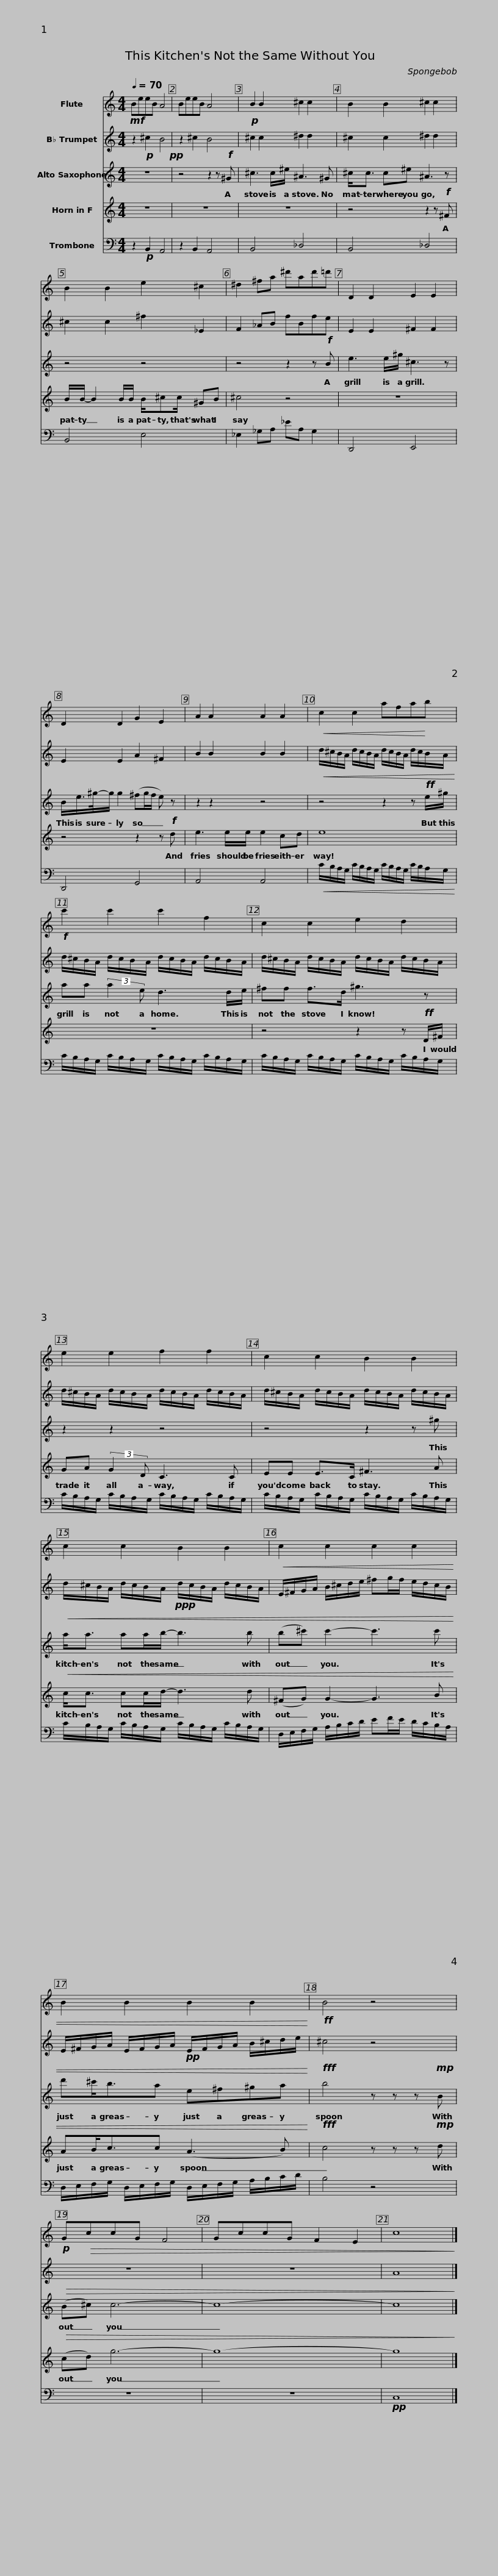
X:1
%%score 1 2 3 4 5
L:1/8
Q:1/4=70
M:4/4
I:linebreak $
K:C
V:1 treble
V:2 treble transpose=-2
V:3 treble transpose=-9
V:4 treble transpose=-7
V:5 bass
V:1
!mf! BeeB A4 | BeeB A4 |!p! B2 B2 ^c2 c2 | B2 B2 ^c2 c2 |$ B2 B2 e2 ^c2 | %5
 ^d2 ^fa ^d'ad'=d' | D2 D2 E2 E2 |$ D2 D2 G2 E2 | A2 A2 A2 A2 |!<(! c2 c2 afa!<)!b |$ %10
!f! c'2 c'2 c'2 f2 | c2 c2 e2 d2 |$ e2 e2 f2 f2 | c2 c2 B2 B2 |$ c2 c2 B2 B2 | %15
!<(! c2 c2 c2 c2 |$ B2 B2 B2 B2!<)! |!ff! B4 z4 |!p! G!>(!ccG F4 | GccG F2 E2 | %20
 c8!>)! |] %21
V:2
 z2!p! ^c2 B4!pp! | z2 ^c2 B4 | ^c2 c2 ^d2 d2 | ^c2 c2 ^d2 d2 |$ ^c2 c2 ^f2 _E2 | %5
 F2 _AB fBfe | E2 E2 ^F2 F2 |$ E2 E2 A2 ^F2 | B2 B2 B2 B2 |!<(! d/^c/B/A/ d/c/B/A/ d/c/B/A/ d/c/B/A/!<)! |$ %10
 d/^c/B/A/ d/c/B/A/ d/c/B/A/ d/c/B/A/ | d/^c/B/A/ d/c/B/A/ d/c/B/A/ d/c/B/A/ |$ d/^c/B/A/ d/c/B/A/ d/c/B/A/ d/c/B/A/ | d/^c/B/A/ d/c/B/A/ d/c/B/A/ d/c/B/A/ |$ d/^c/B/A/ d/c/B/A/!ppp! d/c/B/A/ d/c/B/A/ | %15
 E/^F/G/A/ B/^c/d/e/ ^fg/f/ e/d/c/B/ |$ E/^F/G/A/ E/F/G/A/!pp! E/F/G/A/ B/^c/d/e/ | ^c4 z4 | z8 | z8 | %20
 A8 |] %21
V:3
 z8 | z4 z2 z!f! ^G | ^c3 c/^e/ ^A3 ^G | ^c<c c^e ^A3 z |$ z4 z4 | %5
 z4 z2 z!f! B | e3 e/^g/ ^c3 z |$ B/e/>^g/-g/ g2 (^fg/f/ e) z | z2 z2 z4 | z4 z2 z!ff! e/^g/ |$ %10
 aa (3:2:2a2 e d3 d/e/ | ^ff f>d ^g3 z |$ z2 z2 z4 | z4 z2 z ^g |$!<(! a<a aa/b/- b3 b | %15
 (b^c') c'2- c'3 c' |$ d'^c'<ba e^f^ga!<)! |!fff! b4 z z z!mp! B |!>(! (B^c) c6- | c8- | %20
 c8!>)! |] %21
V:4
 z8 | z8 | z8 | z4 z2 z!f! ^F |$ B/B/- B2 B/B/ B/^cc/ ^GB | %5
 ^c4 z4 | z8 |$ z4 z2 z!f! d | e3 e/e/ e2 cd | e8 |$ %10
 z8 | z4 z2 z!ff! D/^F/ |$ GA (3:2:2G2 D C3 C | EE E>C ^F3 A |$!<(! c<c cc/d/- d3 d | %15
 (^FG) G2- G3 B |$ AB<cc (A3 B)!<)! |!fff! c4 z z z!mp! d |!>(! (cd) g6- | g8- | %20
 g8!>)! |] %21
V:5
 z2!p! B,,2 A,,4 | z2 B,,2 A,,4 | B,,4 _D,4 | B,,4 _D,4 |$ B,,4 E,4 | %5
 _E,2 _G,A, _EA, G,2 | D,,4 E,,4 |$ D,,4 G,,4 | A,,4 A,,4 |!<(! C/B,/A,/G,/ C/B,/A,/G,/ C/B,/A,/G,/ C/B,/A,/G,/!<)! |$ %10
 C/B,/A,/G,/ C/B,/A,/G,/ C/B,/A,/G,/ C/B,/A,/G,/ | C/B,/A,/G,/ C/B,/A,/G,/ C/B,/A,/G,/ C/B,/A,/G,/ |$ C/B,/A,/G,/ C/B,/A,/G,/ C/B,/A,/G,/ C/B,/A,/G,/ | C/B,/A,/G,/ C/B,/A,/G,/ C/B,/A,/G,/ C/B,/A,/G,/ |$ C/B,/A,/G,/ C/B,/A,/G,/ C/B,/A,/G,/ C/B,/A,/G,/ | %15
 D,/E,/F,/G,/ A,/B,/C/D/ EF/E/ D/C/B,/A,/ |$ D,/E,/F,/G,/ D,/E,/F,/G,/ D,/E,/F,/G,/ A,/B,/C/D/ | B,4 z4 | z8 | z8 | %20
!pp! C,8 |] %21
